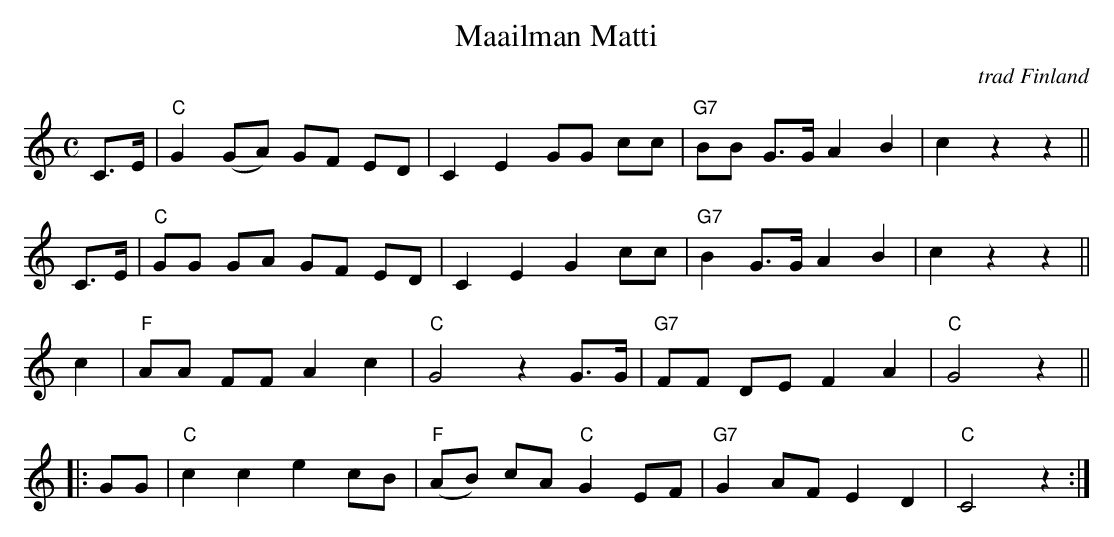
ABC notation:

X:1
T: Maailman Matti
O: trad Finland
M: C
L: 1/8
K: C
C>E | "C"G2 (GA) GF ED | C2 E2 GG cc | "G7"BB G>G A2 B2 | c2 z2 z2 ||
C>E | "C"GG GA GF ED | C2 E2 G2 cc | "G7"B2 G>G A2 B2 | c2 z2 z2 ||
c2 | "F"AA FF A2 c2 | "C"G4 z2 G>G | "G7"FF DE F2 A2 | "C"G4 z2 ||
|: GG | "C"c2 c2 e2 cB | "F"(AB) cA "C"G2 EF | "G7"G2 AF E2 D2 | "C"C4 z2 :|
